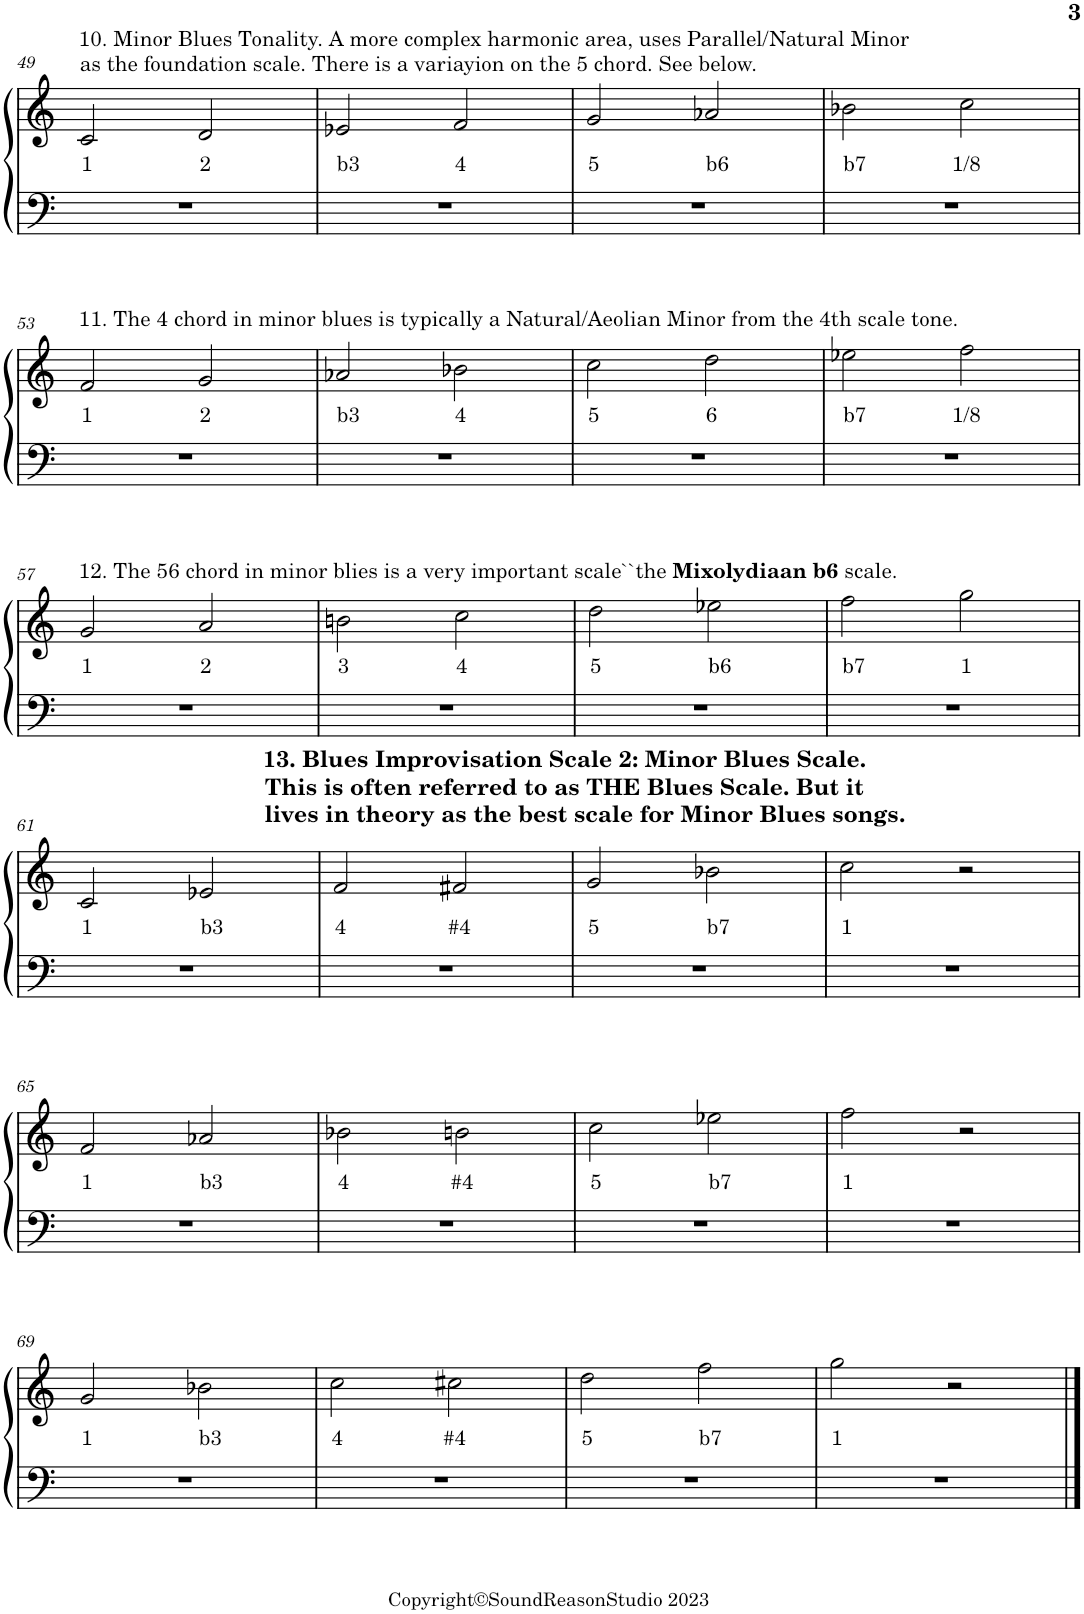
**kern	**kern	**text
*part1	*part1	*part1
*staff2	*staff1	*staff1
*I"Piano	*	*
*I'Pno.	*	*
!!LO:PB:g=z
*clefF4	*clefG2	*
*k[]	*k[]	*
*M4/4	*M4/4	*
=49	=49	=49
!	!LO:TX:a:t=10. Minor Blues Tonality. A more complex harmonic area, uses Parallel/Natural Minor	!
!	!LO:TX:a:t=as the foundation scale. There is a variayion on the 5 chord. See below.	!
!	!	!LO:LY:b
1r	2c/	1
!	!	!LO:LY:b
.	2d/	2
=50	=50	=50
!	!	!LO:LY:b
1r	2e-X/	b3
!	!	!LO:LY:b
.	2f/	4
=51	=51	=51
!	!	!LO:LY:b
1r	2g/	5
!	!	!LO:LY:b
.	2a-X/	b6
=52	=52	=52
!	!	!LO:LY:b
1r	2b-X\	b7
!	!	!LO:LY:b
.	2cc\	1/8
!!LO:LB:g=z
=53	=53	=53
!	!LO:TX:a:t=11. The 4 chord in minor blues is typically a Natural/Aeolian Minor from the 4th scale tone.	!
!	!	!LO:LY:b
1r	2f/	1
!	!	!LO:LY:b
.	2g/	2
=54	=54	=54
!	!	!LO:LY:b
1r	2a-X/	b3
!	!	!LO:LY:b
.	2b-X\	4
=55	=55	=55
!	!	!LO:LY:b
1r	2cc\	5
!	!	!LO:LY:b
.	2dd\	6
=56	=56	=56
!	!	!LO:LY:b
1r	2ee-X\	b7
!	!	!LO:LY:b
.	2ff\	1/8
!!LO:LB:g=z
=57	=57	=57
!	!LO:TX:a:t=12. The 56 chord in minor blies is a very important scale``the	!
!	!LO:TX:a:B:t=Mixolydiaan b6	!
!	!LO:TX:a:t=scale.	!
!	!	!LO:LY:b
1r	2g/	1
!	!	!LO:LY:b
.	2a/	2
=58	=58	=58
!	!	!LO:LY:b
1r	2bn\	3
!	!	!LO:LY:b
.	2cc\	4
=59	=59	=59
!	!	!LO:LY:b
1r	2dd\	5
!	!	!LO:LY:b
.	2ee-X\	b6
=60	=60	=60
!	!	!LO:LY:b
1r	2ff\	b7
!	!	!LO:LY:b
.	2gg\	1
!!LO:LB:g=z
=61	=61	=61
!	!	!LO:LY:b
1r	2c/	1
!	!	!LO:LY:b
.	2e-X/	b3
=62	=62	=62
!	!LO:TX:a:B:t=13. Blues Improvisation Scale 2&colon; Minor Blues Scale.	!
!	!LO:TX:a:t=This is often referred to as THE Blues Scale. But it	!
!	!LO:TX:a:t=lives in theory as the best scale for Minor Blues songs.	!
!	!	!LO:LY:b
1r	2f/	4
!	!	!LO:LY:b
.	2f#X/	#4
=63	=63	=63
!	!	!LO:LY:b
1r	2g/	5
!	!	!LO:LY:b
.	2b-X\	b7
=64	=64	=64
!	!	!LO:LY:b
1r	2cc\	1
.	2r	.
!!LO:LB:g=z
=65	=65	=65
!	!	!LO:LY:b
1r	2f/	1
!	!	!LO:LY:b
.	2a-X/	b3
=66	=66	=66
!	!	!LO:LY:b
1r	2b-X\	4
!	!	!LO:LY:b
.	2bn\	#4
=67	=67	=67
!	!	!LO:LY:b
1r	2cc\	5
!	!	!LO:LY:b
.	2ee-X\	b7
=68	=68	=68
!	!	!LO:LY:b
1r	2ff\	1
.	2r	.
!!LO:LB:g=z
=69	=69	=69
!	!	!LO:LY:b
1r	2g/	1
!	!	!LO:LY:b
.	2b-X\	b3
=70	=70	=70
!	!	!LO:LY:b
1r	2cc\	4
!	!	!LO:LY:b
.	2cc#X\	#4
=71	=71	=71
!	!	!LO:LY:b
1r	2dd\	5
!	!	!LO:LY:b
.	2ff\	b7
=72	=72	=72
!	!	!LO:LY:b
1r	2gg\	1
.	2r	.
==	==	==
*-	*-	*-
